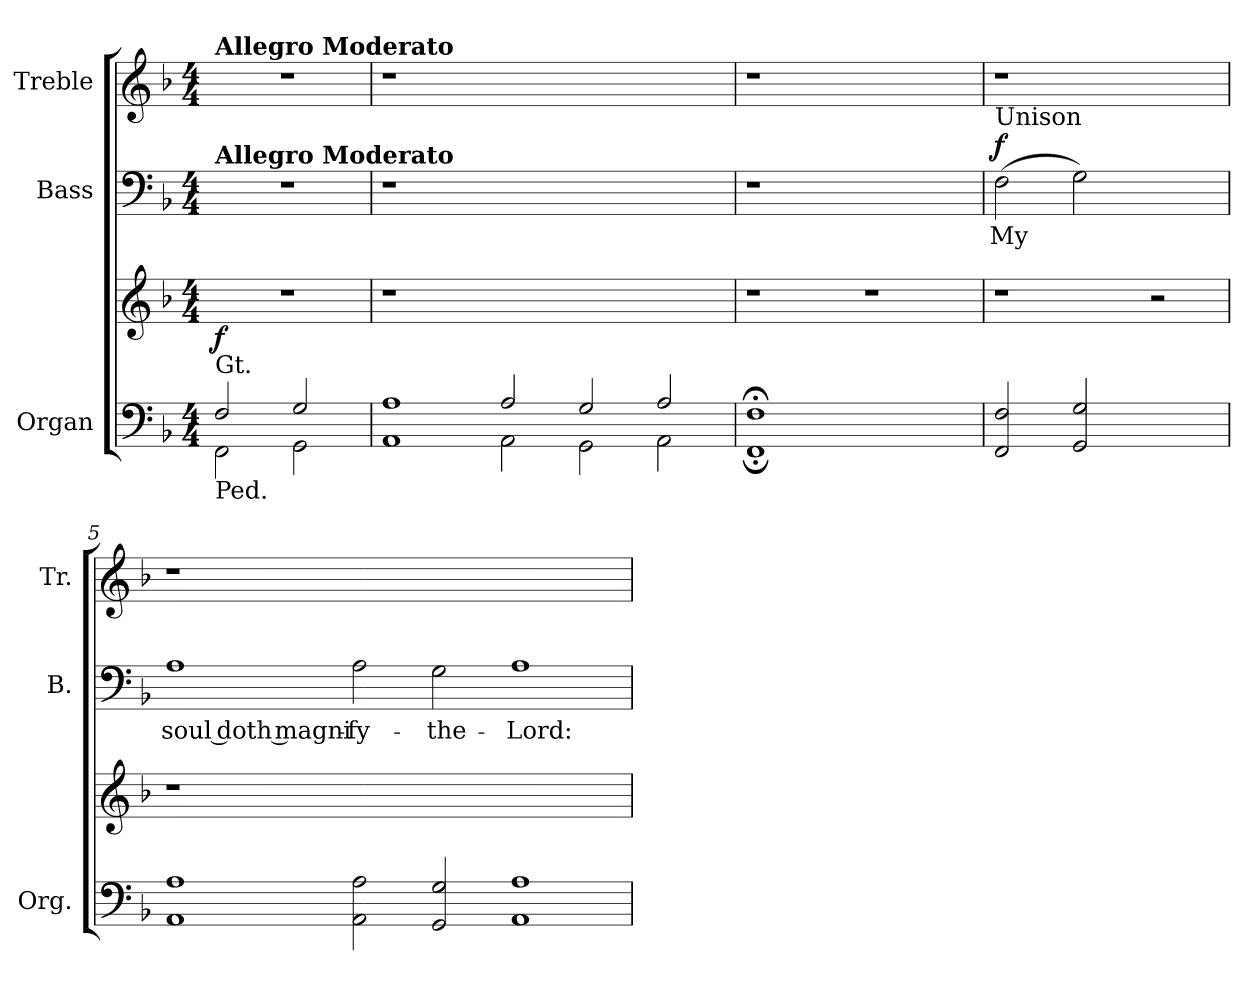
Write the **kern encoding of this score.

**kern	**kern	**dynam	**kern	**text	**text	**dynam	**kern
*part3	*part3	*part3	*part2	*part2	*part2	*part2	*part1
*staff4	*staff3	*staff3/4	*staff2	*staff2	*staff2	*staff2	*staff1
*I"Organ	*	*	*I"Bass	*	*	*	*I"Treble
*I'Org.	*	*	*I'B.	*	*	*	*I'Tr.
!!LO:PB:g=z
*clefF4	*clefG2	*	*clefF4	*	*	*	*clefG2
*k[b-]	*k[b-]	*	*k[b-]	*	*	*	*k[b-]
*F:	*F:	*	*F:	*	*	*	*F:
*M4/4	*M4/4	*	*M4/4	*	*	*	*M4/4
*MM120	*MM120	*	*MM120	*	*	*	*MM120
=1	=1	=1	=1	=1	=1	=1	=1
*^	*	*	*	*	*	*	*
!	!	!	!	!	!	!	!	!LO:TX:a:B:t=Allegro Moderato
!	!	!	!	!LO:TX:a:B:t=Allegro Moderato	!	!	!	!
!LO:TX:b:t=Ped.	!	!	!	!	!	!	!	!
!LO:TX:a:t=Gt.	!	!	!	!	!	!	!	!
2Fi/	2FFi\	1r	f	1r	.	.	.	1r
2Gi/	2GGi\	.	.	.	.	.	.	.
=2	=2	=2	=2	=2	=2	=2	=2	=2
!	!	!	!	!LO:N:vis=1	!	!	!	!LO:N:vis=1
1Ai	1AAi	1r	.	1r	.	.	.	1r
2Ai/	2AAi\	1.ryy	.	1.ryy	.	.	.	1.ryy
2Gi/	2GGi\	.	.	.	.	.	.	.
2Ai/	2AAi\	.	.	.	.	.	.	.
=3	=3	=3	=3	=3	=3	=3	=3	=3
1F;i	1FF;i	1r	.	1r	.	.	.	1r
1ryy	1ryy	1r	.	1ryy	.	.	.	1ryy
*v	*v	*	*	*	*	*	*	*
=4	=4	=4	=4	=4	=4	=4	=4
*^	*	*	*	*	*	*	*
!	!	!	!	!LO:TX:a:t=Unison	!	!	!	!
!LO:TX:b:t=senza Ped.	!	!	!	!	!	!	!	!
!	!	!	!	!	!LO:LY:b:color=#000000	!	!	!
*v	*v	*	*	*	*	*	*	*
2FFi/ 2Fi	1r	.	(2Fi\	My	.	f	1r
2GGi/ 2Gi	.	.	2Gi\)	.	.	.	.
2ryy	2r	.	2ryy	.	.	.	2ryy
=5	=5	=5	=5	=5	=5	=5	=5
!	!LO:N:vis=1	!	!	!	!	!	!
!	!	!	!	!LO:LY:b:color=#000000	!	!	!LO:N:vis=1
1AAi 1Ai	1r	.	1Ai	soul doth magni-	.	.	1r
!	!	!	!	!LO:LY:b:color=#000000	!LO:LY:b:color=#000000	!	!
2AAi\ 2Ai	0ryy	.	2Ai\	-fy-	--	.	0ryy
!	!	!	!	!LO:LY:b:color=#000000	!	!	!
2GGi/ 2Gi	.	.	2Gi\	-the-	.	.	.
!	!	!	!	!LO:LY:b:color=#000000	!	!	!
1AAi 1Ai	.	.	1Ai	-Lord:-	.	.	.
=	=	=	=	=	=	=	=
*-	*-	*-	*-	*-	*-	*-	*-
